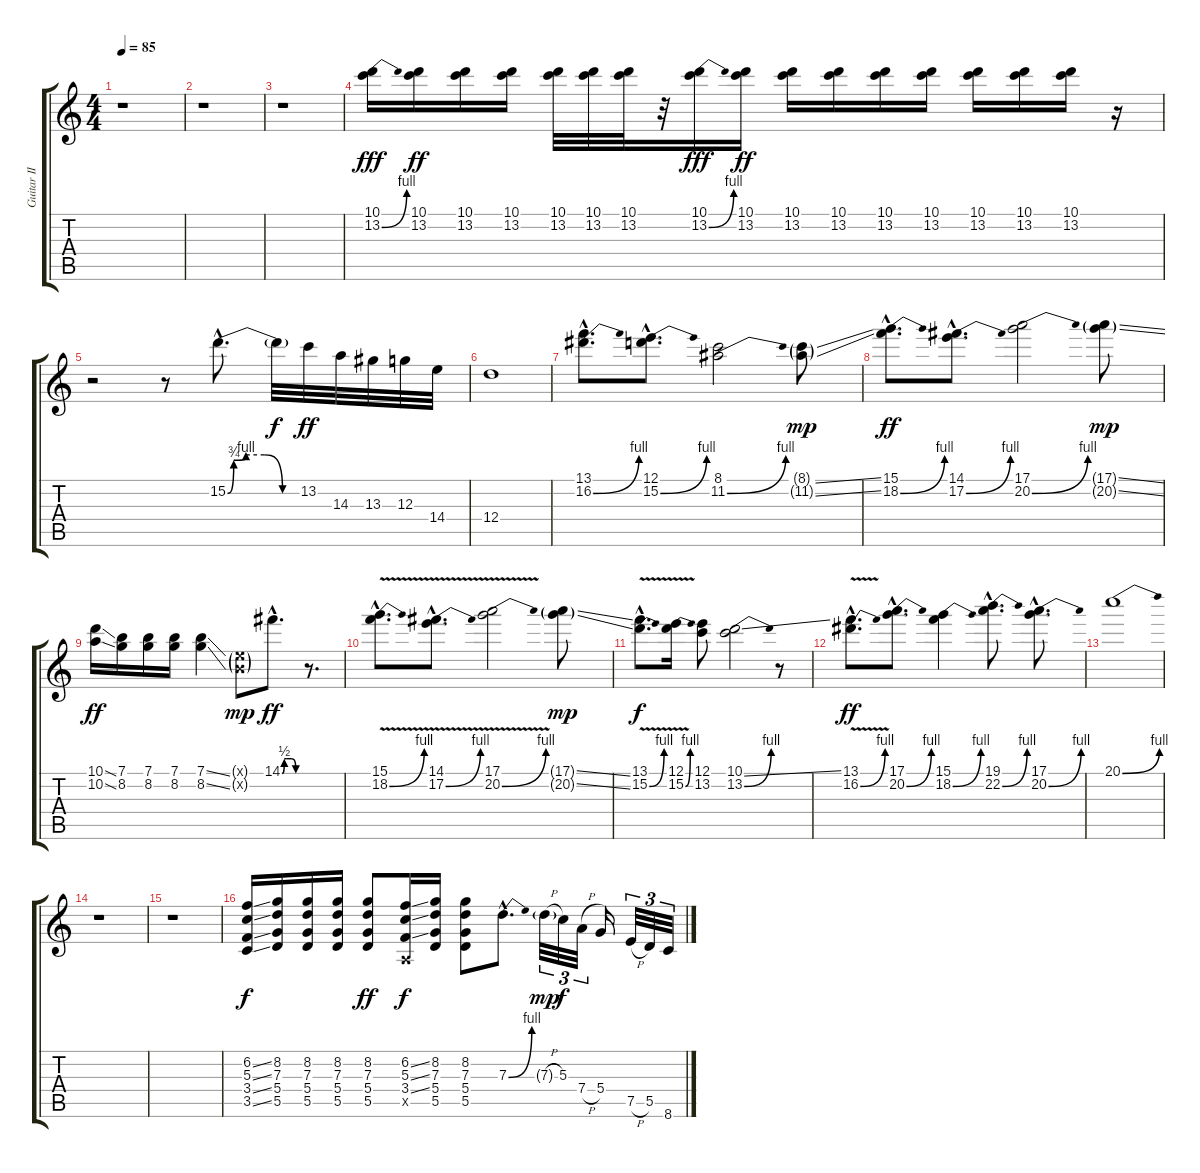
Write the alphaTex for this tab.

\track ("Guitar II" "Guitar II") {instrument distortionguitar}
\staff {score tabs}
\tuning (E4 B3 G3 D3 A2 E2) {hide}
\ts (4 4)
\tempo 85
\clef g2
\ks c
r.1{dy fff} |
r.1 |
r.1 |
(10.1 13.2{be (bend 0 0 60 4)}).16 (10.1 13.2).16{dy ff} (10.1 13.2).16 (10.1 13.2).16 (10.1 13.2).32 (10.1 13.2).32 (10.1 13.2).32 r.32 (10.1 13.2{be (bend 0 0 60 4)}).16{dy fff} (10.1 13.2).16{dy ff} (10.1 13.2).16 (10.1 13.2).16 (10.1 13.2).16 (10.1 13.2).16 (10.1 13.2).16 (10.1 13.2).16 (10.1 13.2).16 r.16 |
r.2 r.8 15.2{be (custom 0 0 5 3 15 4 30 4 45 0 60 0) hac}.8{d} 15.2{t}.32{dy f} 13.2.32{dy ff} 14.3.32 13.3.32 12.3.32 14.4.32 |
12.4.1 |
(13.1{hac} 16.2{be (bend 0 0 60 4) hac}).8{d} (12.1{hac} 15.2{be (bend 0 0 60 4) hac}).8{d} (8.1 11.2{be (bend 0 0 60 4)}).2 (8.1{ss g} 11.2{ss g}).8{dy mp} |
(15.1{hac} 18.2{be (bend 0 0 60 4) hac}).8{d dy ff} (14.1{hac} 17.2{be (bend 0 0 60 4) hac}).8{d} (17.1 20.2{be (bend 0 0 60 4)}).2 (17.1{ss g} 20.2{ss g}).8{dy mp} |
(10.1{ss} 10.2{ss}).16{dy ff} (7.1 8.2).16 (7.1 8.2).16 (7.1 8.2).16 (7.1{ss} 8.2{ss}).4 (0.1{g x} 0.2{g x}).8{dy mp} 14.1{be (custom 0 0 7 2 15 2 30 2 45 0 60 0) hac}.8{d dy ff} r.8{d} |
(15.1{v hac} 18.2{be (bend 0 0 60 4) v hac}).8{d} (14.1{v hac} 17.2{be (bend 0 0 60 4) v hac}).8{d} (17.1{v} 20.2{be (bend 0 0 60 4) v}).2 (17.1{ss g} 20.2{ss g}).8{dy mp} |
(13.1{v hac} 15.2{be (bend 0 0 60 4) v hac}).8{d dy f} (12.1{v} 15.2{be (bend 0 0 60 4) v}).16 (12.1 13.2).8 (10.1{ss} 13.2{be (bend 0 0 60 4)}).2 r.8 |
(13.1{v hac} 16.2{be (bend 0 0 60 4) v hac}).8{d dy ff} (17.1{hac} 20.2{be (bend 0 0 60 4) hac}).8{d} (15.1 18.2{be (bend 0 0 60 4)}).4 (19.1{hac} 22.2{be (bend 0 0 60 4) hac}).8{d} (17.1{hac} 20.2{be (bend 0 0 60 4) hac}).8{d} |
20.1{be (bend 0 0 60 4)}.1 |
r.1 |
r.1 |
(6.2{ss} 5.3{ss} 3.4{ss} 3.5{ss}).16{dy f} (8.2 7.3 5.4 5.5).16 (8.2 7.3 5.4 5.5).16 (8.2 7.3 5.4 5.5).16 (8.2 7.3 5.4 5.5).8{dy ff} (6.2{ss} 5.3{ss} 3.4{ss} 0.5{x}).16{dy f} (8.2 7.3 5.4 5.5).16 (8.2 7.3 5.4 5.5).8 7.3{be (bend 0 0 60 4) hac}.8{d} 7.3{h g}.32{tu (3 2) dy mp} 5.3.32{tu (3 2) dy f} 7.4{h}.32{tu (3 2)} 5.4.16 7.5{h}.32{tu (3 2)} 5.5.32{tu (3 2)} 8.6.32{tu (3 2)}
